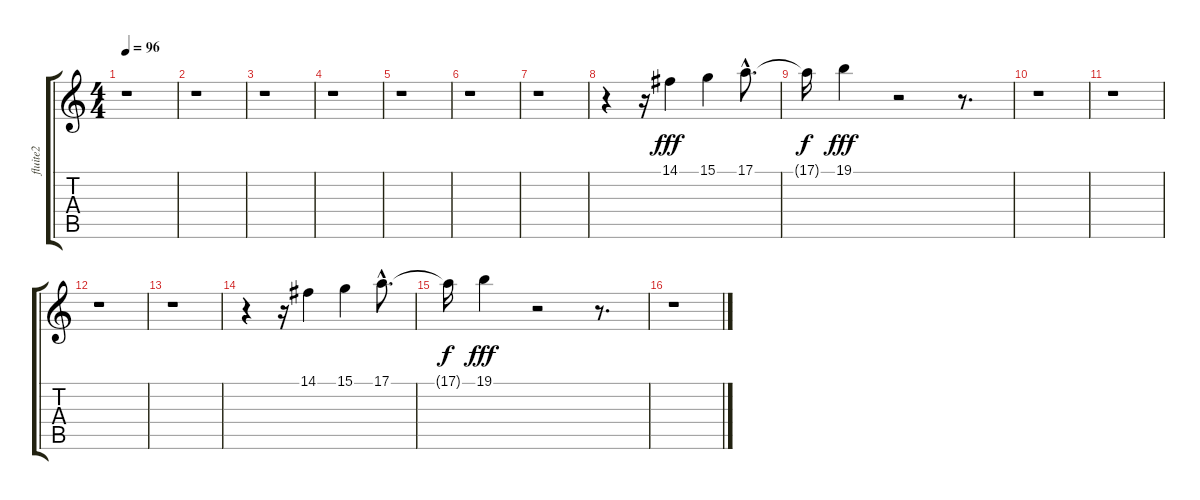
\track ("fluite2" "fluite2") {instrument panflute}
\staff {score tabs}
\tuning (E4 B3 G3 D3 A2 E2) {hide}
\ts (4 4)
\tempo 96
\clef g2
\ks c
r.1{dy f} |
r.1 |
r.1 |
r.1 |
r.1 |
r.1 |
r.1 |
r.4 r.16 14.1.4{dy fff} 15.1.4 17.1{hac}.8{d} |
17.1{t}.16{dy f} 19.1.4{dy fff} r.2 r.8{d} |
r.1 |
r.1 |
r.1 |
r.1 |
r.4 r.16 14.1.4 15.1.4 17.1{hac}.8{d} |
17.1{t}.16{dy f} 19.1.4{dy fff} r.2 r.8{d} |
r.1
